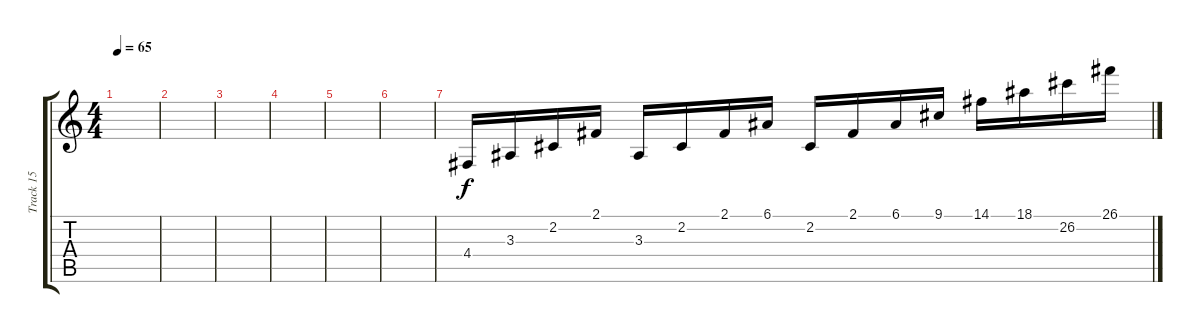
\track ("Track 15" "Track 15") {instrument celesta}
\staff {score tabs}
\tuning (E4 B3 G3 D3 A2 E2) {hide}
\ts (4 4)
\tempo 65
\clef g2
\ks c
|
|
|
|
|
|
4.4.16 3.3.16 2.2.16 2.1.16 3.3.16 2.2.16 2.1.16 6.1.16 2.2.16 2.1.16 6.1.16 9.1.16 14.1.16 18.1.16 26.2.16 26.1.16
